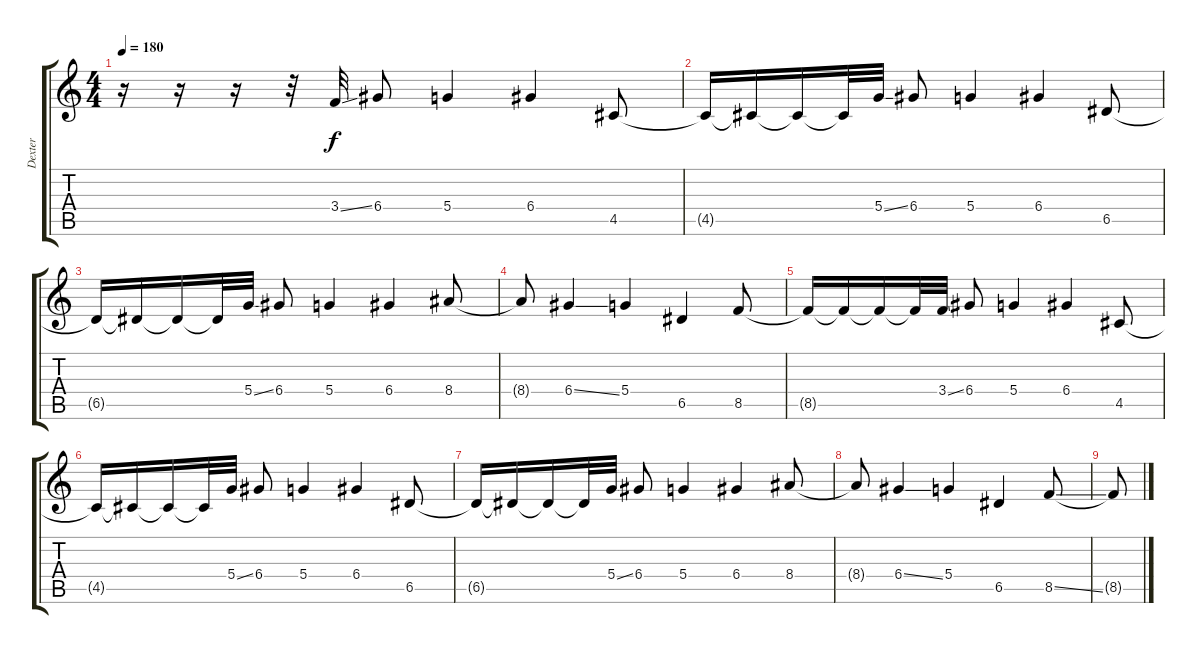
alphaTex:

\track ("Dexter" "Dexter") {instrument distortionguitar}
\staff {score tabs}
\tuning (E4 B3 G3 D3 A2 E2) {hide}
\ts (4 4)
\tempo 180
\clef g2
\ks c
r.16{dy f} r.16 r.16 r.32 3.4{ss}.32 6.4.8 5.4.4 6.4.4 4.5.8 |
4.5{t}.16 4.5{t}.16 4.5{t}.16 4.5{t}.32 5.4{ss}.32 6.4.8 5.4.4 6.4.4 6.5.8 |
6.5{t}.16 6.5{t}.16 6.5{t}.16 6.5{t}.32 5.4{ss}.32 6.4.8 5.4.4 6.4.4 8.4.8 |
8.4{t}.8 6.4{ss}.4 5.4.4 6.5.4 8.5.8 |
8.5{t}.16 8.5{t}.16 8.5{t}.16 8.5{t}.32 3.4{ss}.32 6.4.8 5.4.4 6.4.4 4.5.8 |
4.5{t}.16 4.5{t}.16 4.5{t}.16 4.5{t}.32 5.4{ss}.32 6.4.8 5.4.4 6.4.4 6.5.8 |
6.5{t}.16 6.5{t}.16 6.5{t}.16 6.5{t}.32 5.4{ss}.32 6.4.8 5.4.4 6.4.4 8.4.8 |
8.4{t}.8 6.4{ss}.4 5.4.4 6.5.4 8.5{ss}.8 |
8.5{t}.8
